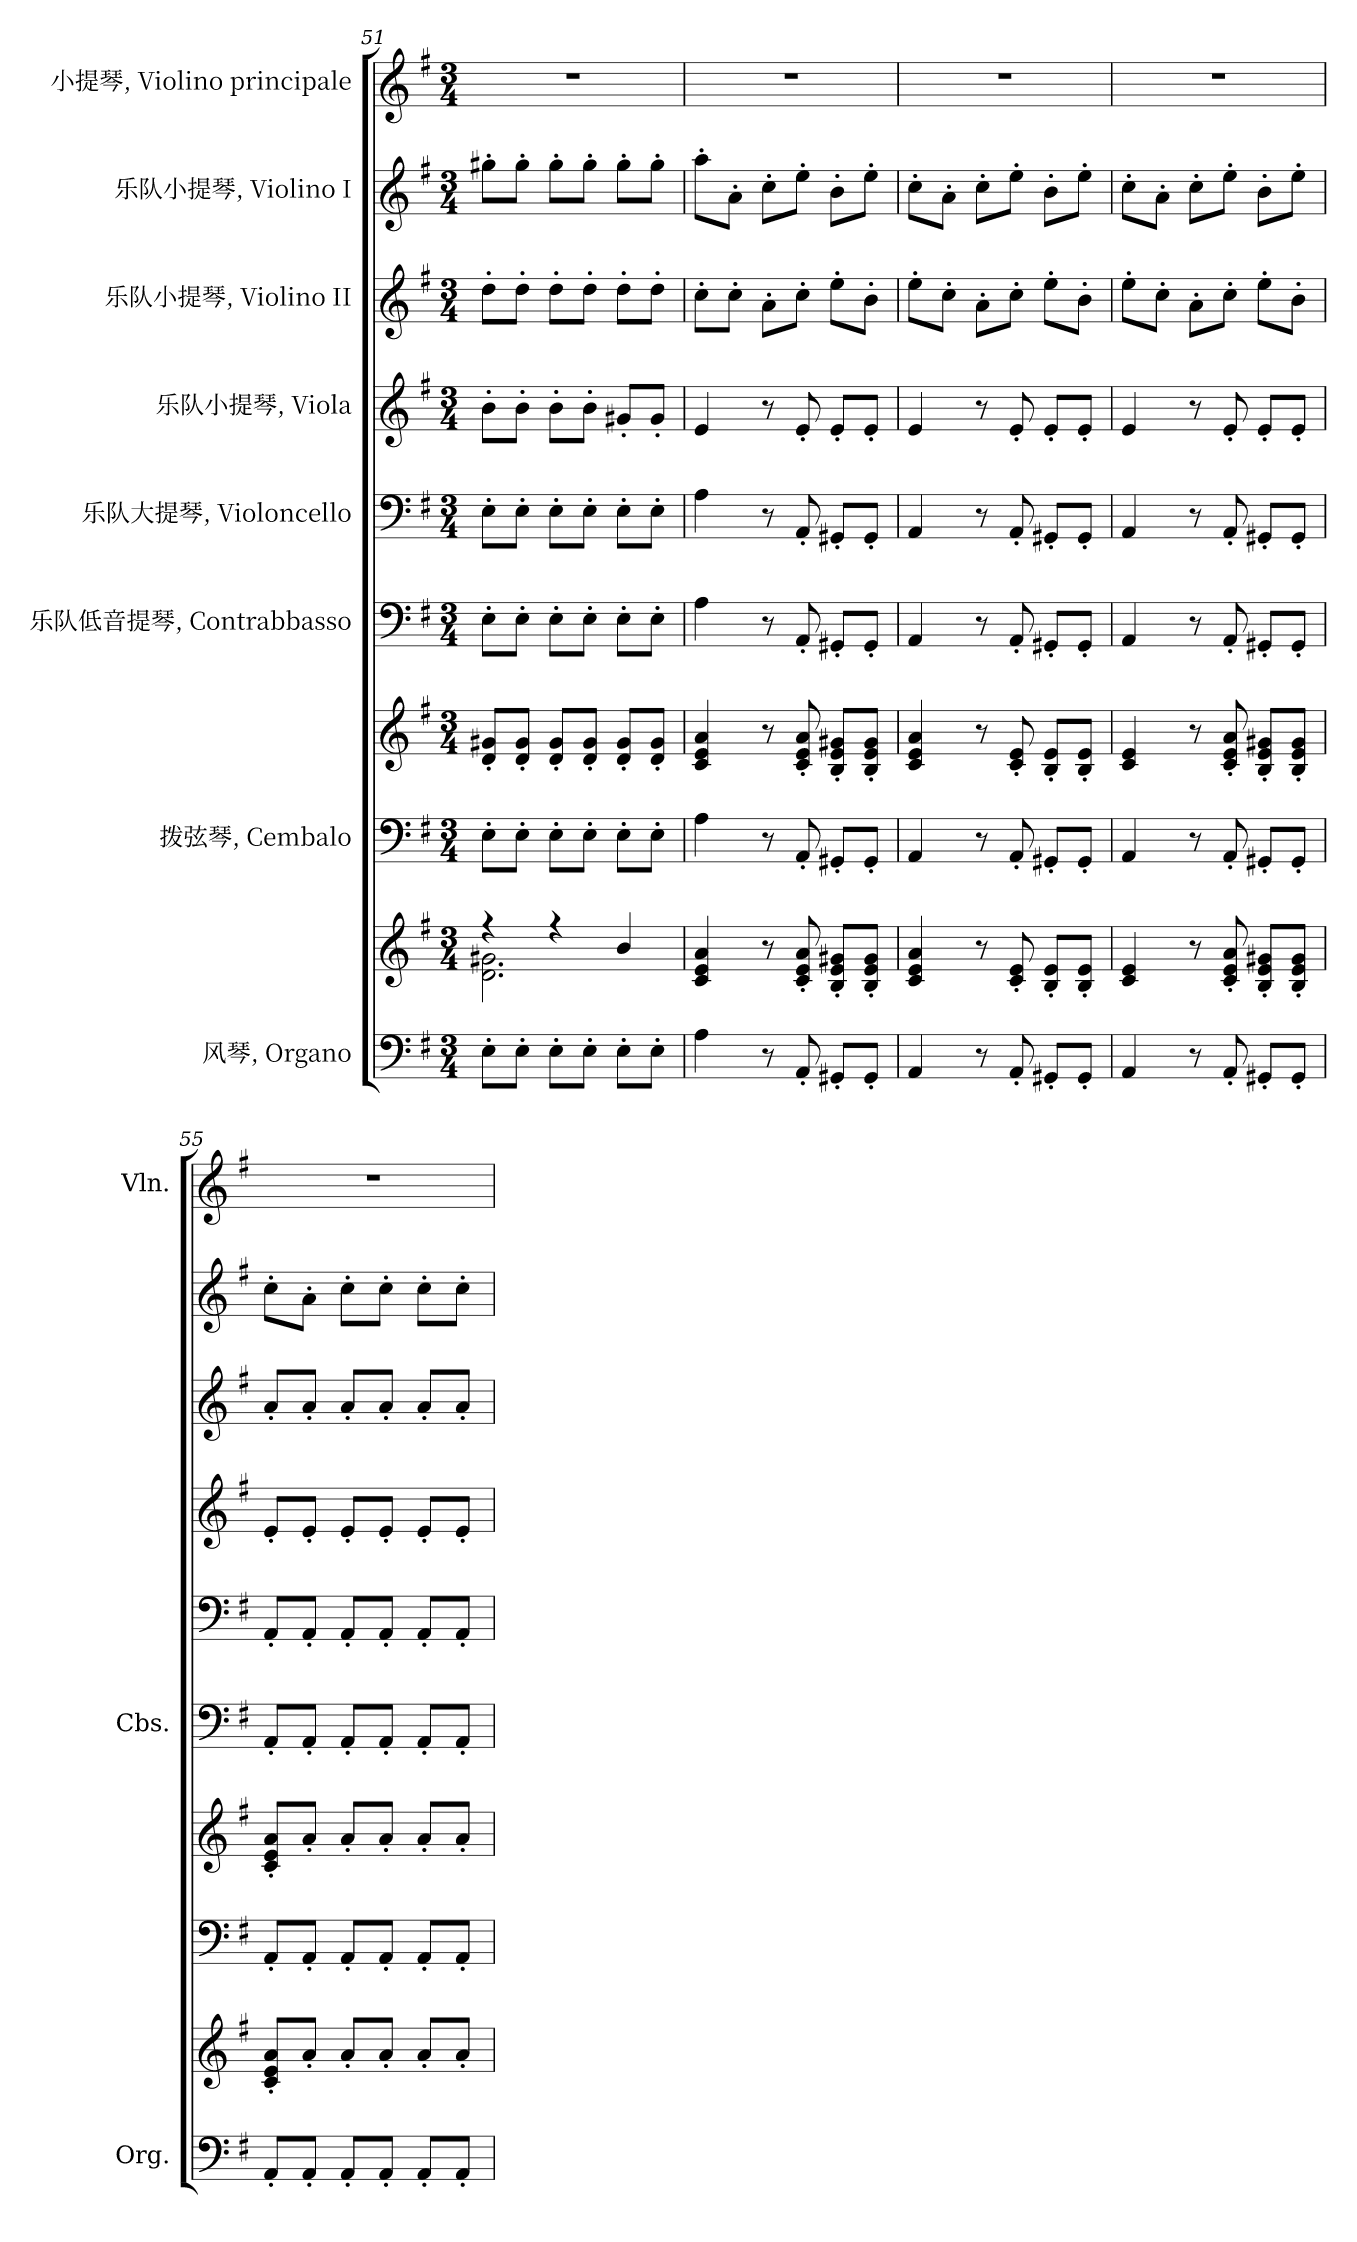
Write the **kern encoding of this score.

**kern	**kern	**kern	**kern	**kern	**kern	**kern	**kern	**kern	**kern
*part8	*part8	*part7	*part7	*part6	*part5	*part4	*part3	*part2	*part1
*staff10	*staff9	*staff8	*staff7	*staff6	*staff5	*staff4	*staff3	*staff2	*staff1
*I"风琴, Organo	*	*I"拨弦琴, Cembalo	*	*I"乐队低音提琴, Contrabbasso	*I"乐队大提琴, Violoncello	*I"乐队小提琴, Viola	*I"乐队小提琴, Violino II	*I"乐队小提琴, Violino I	*I"小提琴, Violino principale
*I'Org.	*	*	*	*I'Cbs.	*	*	*	*	*I'Vln.
*clefF4	*clefG2	*clefF4	*clefG2	*clefF4	*clefF4	*clefG2	*clefG2	*clefG2	*clefG2
*	*	*	*	*ITrd7c12	*	*	*	*	*
*k[f#]	*k[f#]	*k[f#]	*k[f#]	*k[f#]	*k[f#]	*k[f#]	*k[f#]	*k[f#]	*k[f#]
*M3/4	*M3/4	*M3/4	*M3/4	*M3/4	*M3/4	*M3/4	*M3/4	*M3/4	*M3/4
=51	=51	=51	=51	=51	=51	=51	=51	=51	=51
*	*^	*	*	*	*	*	*	*	*
8E'\L	4r	2.d\ 2.g#X\	8E'\L	8d/' 8g#X/'L	8EE'\L	8E'\L	8b'\L	8dd'\L	8gg#X'\L	2.r
8E'\J	.	.	8E'\J	8d/' 8g#/'J	8EE'\J	8E'\J	8b'\J	8dd'\J	8gg#'\J	.
8E'\L	4r	.	8E'\L	8d/' 8g#/'L	8EE'\L	8E'\L	8b'\L	8dd'\L	8gg#'\L	.
8E'\J	.	.	8E'\J	8d/' 8g#/'J	8EE'\J	8E'\J	8b'\J	8dd'\J	8gg#'\J	.
8E'\L	4b/	.	8E'\L	8d/' 8g#/'L	8EE'\L	8E'\L	8g#X'/L	8dd'\L	8gg#'\L	.
8E'\J	.	.	8E'\J	8d/' 8g#/'J	8EE'\J	8E'\J	8g#'/J	8dd'\J	8gg#'\J	.
*	*v	*v	*	*	*	*	*	*	*	*
=52	=52	=52	=52	=52	=52	=52	=52	=52	=52
4A\	4c/ 4e/ 4a/	4A\	4c/ 4e/ 4a/	4AA\	4A\	4e/	8cc'\L	8aa'\L	2.r
.	.	.	.	.	.	.	8cc'\J	8a'\J	.
8r	8r	8r	8r	8r	8r	8r	8a'\L	8cc'\L	.
8AA'/	8c/' 8e/' 8a/'	8AA'/	8c/' 8e/' 8a/'	8AAA'/	8AA'/	8e'/	8cc'\J	8ee'\J	.
8GG#X'/L	8B/' 8e/' 8g#X/'L	8GG#X'/L	8B/' 8e/' 8g#X/'L	8GGG#X'/L	8GG#X'/L	8e'/L	8ee'\L	8b'\L	.
8GG#'/J	8B/' 8e/' 8g#/'J	8GG#'/J	8B/' 8e/' 8g#/'J	8GGG#'/J	8GG#'/J	8e'/J	8b'\J	8ee'\J	.
=53	=53	=53	=53	=53	=53	=53	=53	=53	=53
4AA/	4c/ 4e/ 4a/	4AA/	4c/ 4e/ 4a/	4AAA/	4AA/	4e/	8ee'\L	8cc'\L	2.r
.	.	.	.	.	.	.	8cc'\J	8a'\J	.
8r	8r	8r	8r	8r	8r	8r	8a'\L	8cc'\L	.
8AA'/	8c/' 8e/'	8AA'/	8c/' 8e/'	8AAA'/	8AA'/	8e'/	8cc'\J	8ee'\J	.
8GG#X'/L	8B/' 8e/'L	8GG#X'/L	8B/' 8e/'L	8GGG#X'/L	8GG#X'/L	8e'/L	8ee'\L	8b'\L	.
8GG#'/J	8B/' 8e/'J	8GG#'/J	8B/' 8e/'J	8GGG#'/J	8GG#'/J	8e'/J	8b'\J	8ee'\J	.
!!LO:PB:g=z
=54	=54	=54	=54	=54	=54	=54	=54	=54	=54
4AA/	4c/ 4e/	4AA/	4c/ 4e/	4AAA/	4AA/	4e/	8ee'\L	8cc'\L	2.r
.	.	.	.	.	.	.	8cc'\J	8a'\J	.
8r	8r	8r	8r	8r	8r	8r	8a'\L	8cc'\L	.
8AA'/	8c/' 8e/' 8a/'	8AA'/	8c/' 8e/' 8a/'	8AAA'/	8AA'/	8e'/	8cc'\J	8ee'\J	.
8GG#X'/L	8B/' 8e/' 8g#X/'L	8GG#X'/L	8B/' 8e/' 8g#X/'L	8GGG#X'/L	8GG#X'/L	8e'/L	8ee'\L	8b'\L	.
8GG#'/J	8B/' 8e/' 8g#/'J	8GG#'/J	8B/' 8e/' 8g#/'J	8GGG#'/J	8GG#'/J	8e'/J	8b'\J	8ee'\J	.
=55	=55	=55	=55	=55	=55	=55	=55	=55	=55
8AA'/L	8c/' 8e/' 8a/'L	8AA'/L	8c/' 8e/' 8a/'L	8AAA'/L	8AA'/L	8e'/L	8a'/L	8cc'\L	2.r
8AA'/J	8a'/J	8AA'/J	8a'/J	8AAA'/J	8AA'/J	8e'/J	8a'/J	8a'\J	.
8AA'/L	8a'/L	8AA'/L	8a'/L	8AAA'/L	8AA'/L	8e'/L	8a'/L	8cc'\L	.
8AA'/J	8a'/J	8AA'/J	8a'/J	8AAA'/J	8AA'/J	8e'/J	8a'/J	8cc'\J	.
8AA'/L	8a'/L	8AA'/L	8a'/L	8AAA'/L	8AA'/L	8e'/L	8a'/L	8cc'\L	.
8AA'/J	8a'/J	8AA'/J	8a'/J	8AAA'/J	8AA'/J	8e'/J	8a'/J	8cc'\J	.
=	=	=	=	=	=	=	=	=	=
*-	*-	*-	*-	*-	*-	*-	*-	*-	*-
